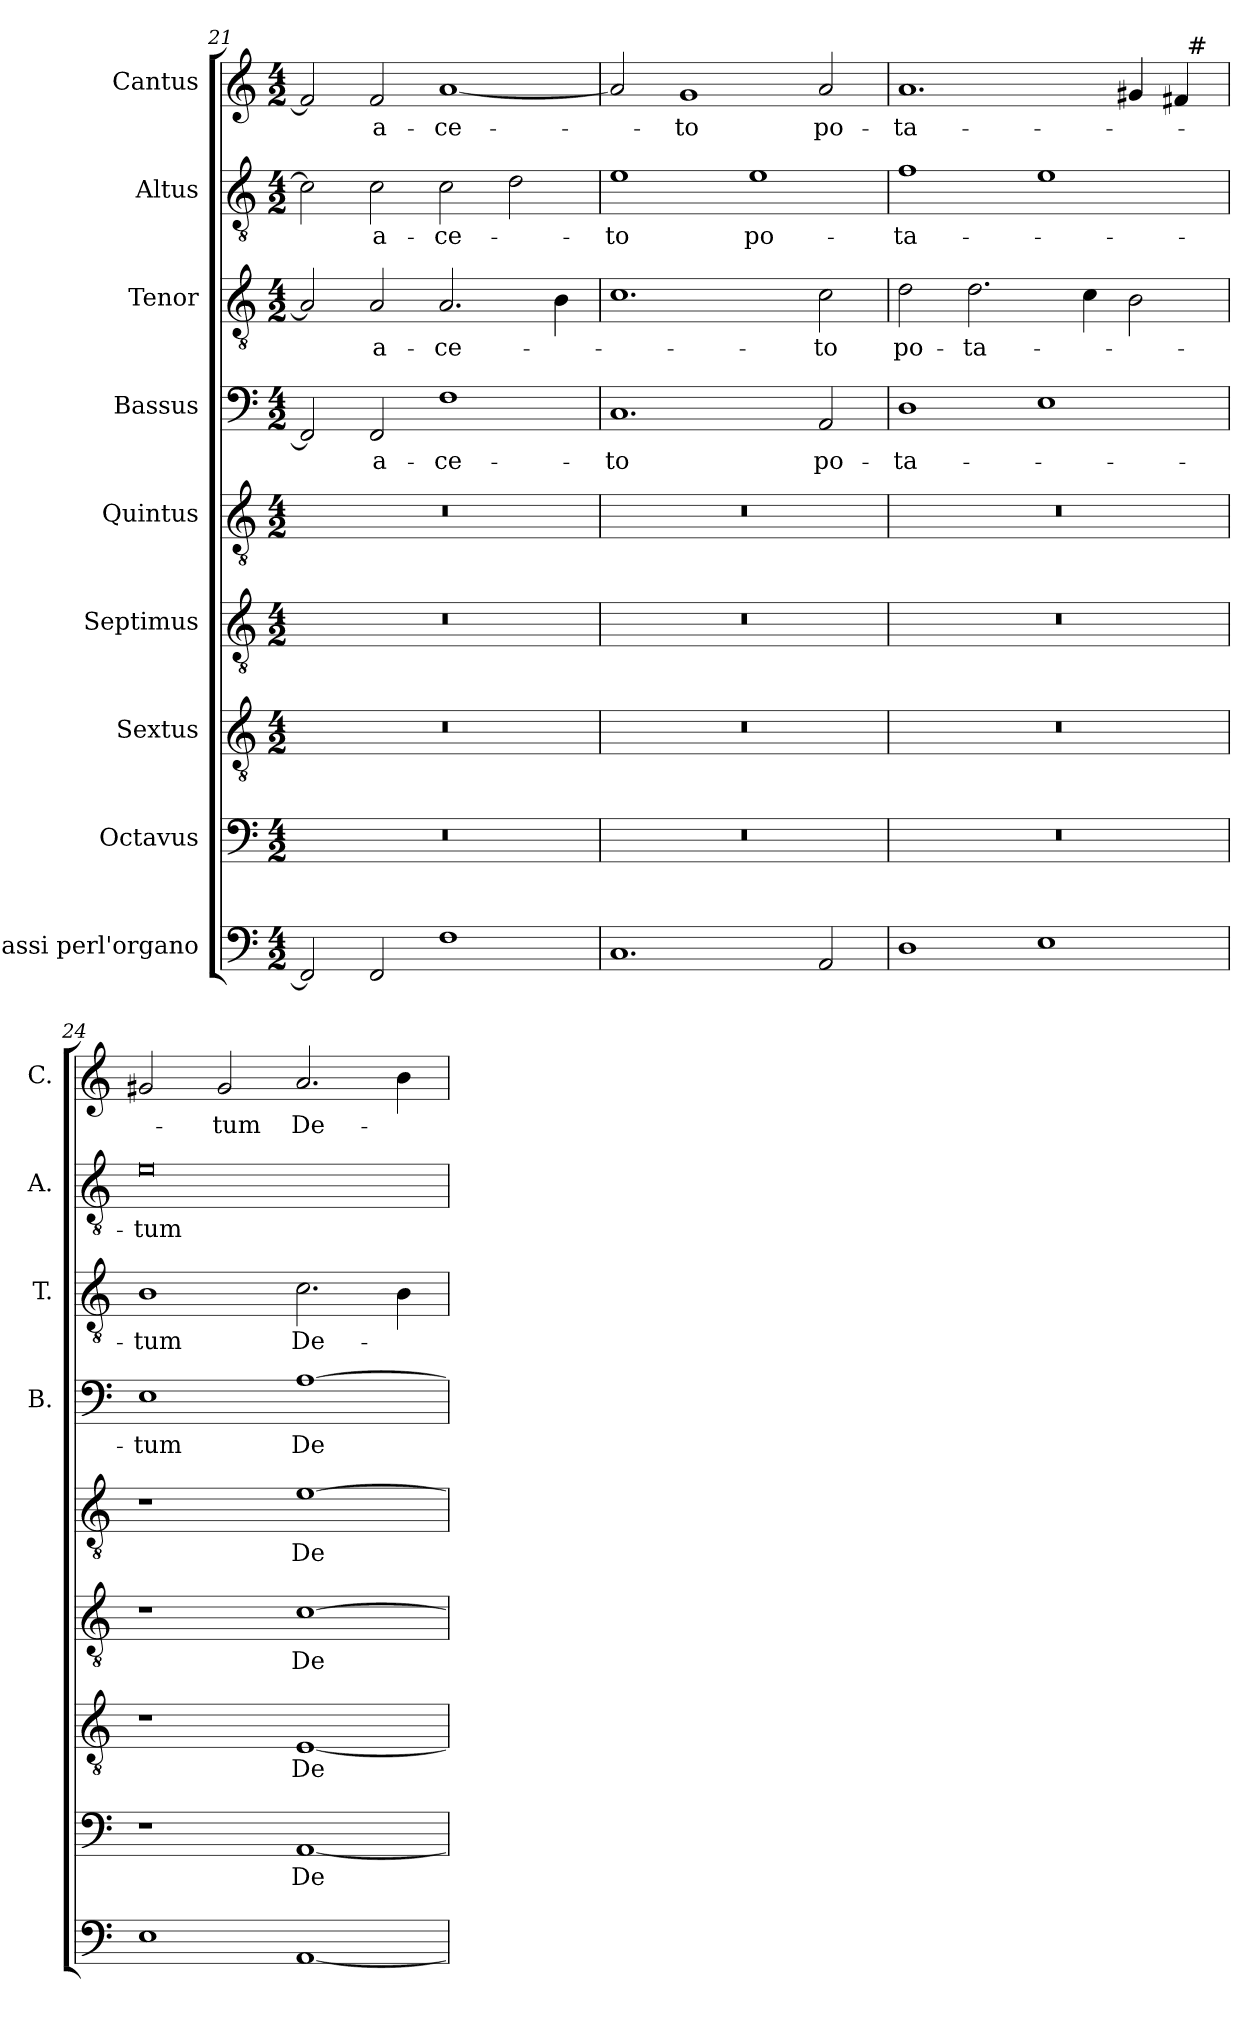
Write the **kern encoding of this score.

**kern	**kern	**text	**kern	**text	**kern	**text	**kern	**text	**kern	**text	**kern	**text	**kern	**text	**kern	**text
*part9	*part8	*part8	*part7	*part7	*part6	*part6	*part5	*part5	*part4	*part4	*part3	*part3	*part2	*part2	*part1	*part1
*staff9	*staff8	*staff8	*staff7	*staff7	*staff6	*staff6	*staff5	*staff5	*staff4	*staff4	*staff3	*staff3	*staff2	*staff2	*staff1	*staff1
*I"Bassi perl'organo	*I"Octavus	*	*I"Sextus	*	*I"Septimus	*	*I"Quintus	*	*I"Bassus	*	*I"Tenor	*	*I"Altus	*	*I"Cantus	*
*	*	*	*	*	*	*	*	*	*I'B.	*	*I'T.	*	*I'A.	*	*I'C.	*
*clefF4	*clefF4	*	*clefGv2	*	*clefGv2	*	*clefGv2	*	*clefF4	*	*clefGv2	*	*clefGv2	*	*clefG2	*
*	*	*	*ITrd7c12	*	*ITrd7c12	*	*ITrd7c12	*	*	*	*ITrd7c12	*	*ITrd7c12	*	*	*
*k[]	*k[]	*	*k[]	*	*k[]	*	*k[]	*	*k[]	*	*k[]	*	*k[]	*	*k[]	*
*a:	*a:	*	*a:	*	*a:	*	*a:	*	*a:	*	*a:	*	*a:	*	*a:	*
*M4/2	*M4/2	*	*M4/2	*	*M4/2	*	*M4/2	*	*M4/2	*	*M4/2	*	*M4/2	*	*M4/2	*
=21	=21	=21	=21	=21	=21	=21	=21	=21	=21	=21	=21	=21	=21	=21	=21	=21
!	!LO:N:vis=1	!	!LO:N:vis=1	!	!LO:N:vis=1	!	!LO:N:vis=1	!	!	!	!	!	!	!	!	!
2FF/]	0r	.	0r	.	0r	.	0r	.	2FF/]	.	2AA/]	.	2C\]	.	2f/]	.
!	!	!	!	!	!	!	!	!	!	!LO:LY:b	!	!LO:LY:b	!	!LO:LY:b	!	!LO:LY:b
2FF/	.	.	.	.	.	.	.	.	2FF/	a-	2AA/	a-	2C\	a-	2f/	a-
!	!	!	!	!	!	!	!	!	!	!LO:LY:b	!	!LO:LY:b	!	!LO:LY:b	!	!LO:LY:b
1F	.	.	.	.	.	.	.	.	1F	-ce-	2.AA/	-ce-	2C\	-ce-	[<1a	-ce-
.	.	.	.	.	.	.	.	.	.	.	.	.	2D\	.	.	.
.	.	.	.	.	.	.	.	.	.	.	4BB\	.	.	.	.	.
!!LO:PB:g=z
=22	=22	=22	=22	=22	=22	=22	=22	=22	=22	=22	=22	=22	=22	=22	=22	=22
!	!LO:N:vis=1	!	!LO:N:vis=1	!	!LO:N:vis=1	!	!LO:N:vis=1	!	!	!LO:LY:b	!	!	!	!LO:LY:b	!	!
1.C	0r	.	0r	.	0r	.	0r	.	1.C	-to	1.C	.	1E	-to	2a/]	.
!	!	!	!	!	!	!	!	!	!	!	!	!	!	!	!	!LO:LY:b
.	.	.	.	.	.	.	.	.	.	.	.	.	.	.	1g	-to
!	!	!	!	!	!	!	!	!	!	!	!	!	!	!LO:LY:b	!	!
.	.	.	.	.	.	.	.	.	.	.	.	.	1E	po-	.	.
!	!	!	!	!	!	!	!	!	!	!LO:LY:b	!	!LO:LY:b	!	!	!	!LO:LY:b
2AA/	.	.	.	.	.	.	.	.	2AA/	po-	2C\	-to	.	.	2a/	po-
=23	=23	=23	=23	=23	=23	=23	=23	=23	=23	=23	=23	=23	=23	=23	=23	=23
!	!LO:N:vis=1	!	!LO:N:vis=1	!	!LO:N:vis=1	!	!LO:N:vis=1	!	!	!LO:LY:b	!	!LO:LY:b	!	!LO:LY:b	!	!LO:LY:b
*	*	*	*	*	*	*	*	*	*	*	*	*	*	*	*^	*
1D	0r	.	0r	.	0r	.	0r	.	1D	-ta-	2D\	po-	1F	-ta-	1.a	1ryy	-ta-
!	!	!	!	!	!	!	!	!	!	!	!	!LO:LY:b	!	!	!	!	!
.	.	.	.	.	.	.	.	.	.	.	2.D\	-ta-	.	.	.	.	.
1E	.	.	.	.	.	.	.	.	1E	.	.	.	1E	.	.	2ryy	.
.	.	.	.	.	.	.	.	.	.	.	4C\	.	.	.	.	.	.
.	.	.	.	.	.	.	.	.	.	.	2BB\	.	.	.	4g#X/	4ryy	.
.	.	.	.	.	.	.	.	.	.	.	.	.	.	.	4f#/	32ryy	.
!	!	!	!	!	!	!	!	!	!	!	!	!	!	!	!	!LO:TX:a:t=#	!
.	.	.	.	.	.	.	.	.	.	.	.	.	.	.	.	8..ryy	.
=24	=24	=24	=24	=24	=24	=24	=24	=24	=24	=24	=24	=24	=24	=24	=24	=24	=24
!	!	!	!	!	!	!	!	!	!	!LO:LY:b	!	!LO:LY:b	!	!LO:LY:b	!	!	!
*	*	*	*	*	*	*	*	*	*	*	*	*	*	*	*v	*v	*
1E	1r	.	1r	.	1r	.	1r	.	1E	-tum	1BB	-tum	0E	-tum	2g#X/	.
!	!	!	!	!	!	!	!	!	!	!	!	!	!	!	!	!LO:LY:b
.	.	.	.	.	.	.	.	.	.	.	.	.	.	.	2g#/	-tum
!	!	!LO:LY:b	!	!LO:LY:b	!	!LO:LY:b	!	!LO:LY:b	!	!LO:LY:b	!	!LO:LY:b	!	!	!	!LO:LY:b
[<1AA	[<1AA	De-	[<1EE	De-	[>1C	De-	[>1E	De-	[>1A	De-	2.C\	De-	.	.	2.a/	De-
.	.	.	.	.	.	.	.	.	.	.	4BB\	.	.	.	4b\	.
=	=	=	=	=	=	=	=	=	=	=	=	=	=	=	=	=
*-	*-	*-	*-	*-	*-	*-	*-	*-	*-	*-	*-	*-	*-	*-	*-	*-
